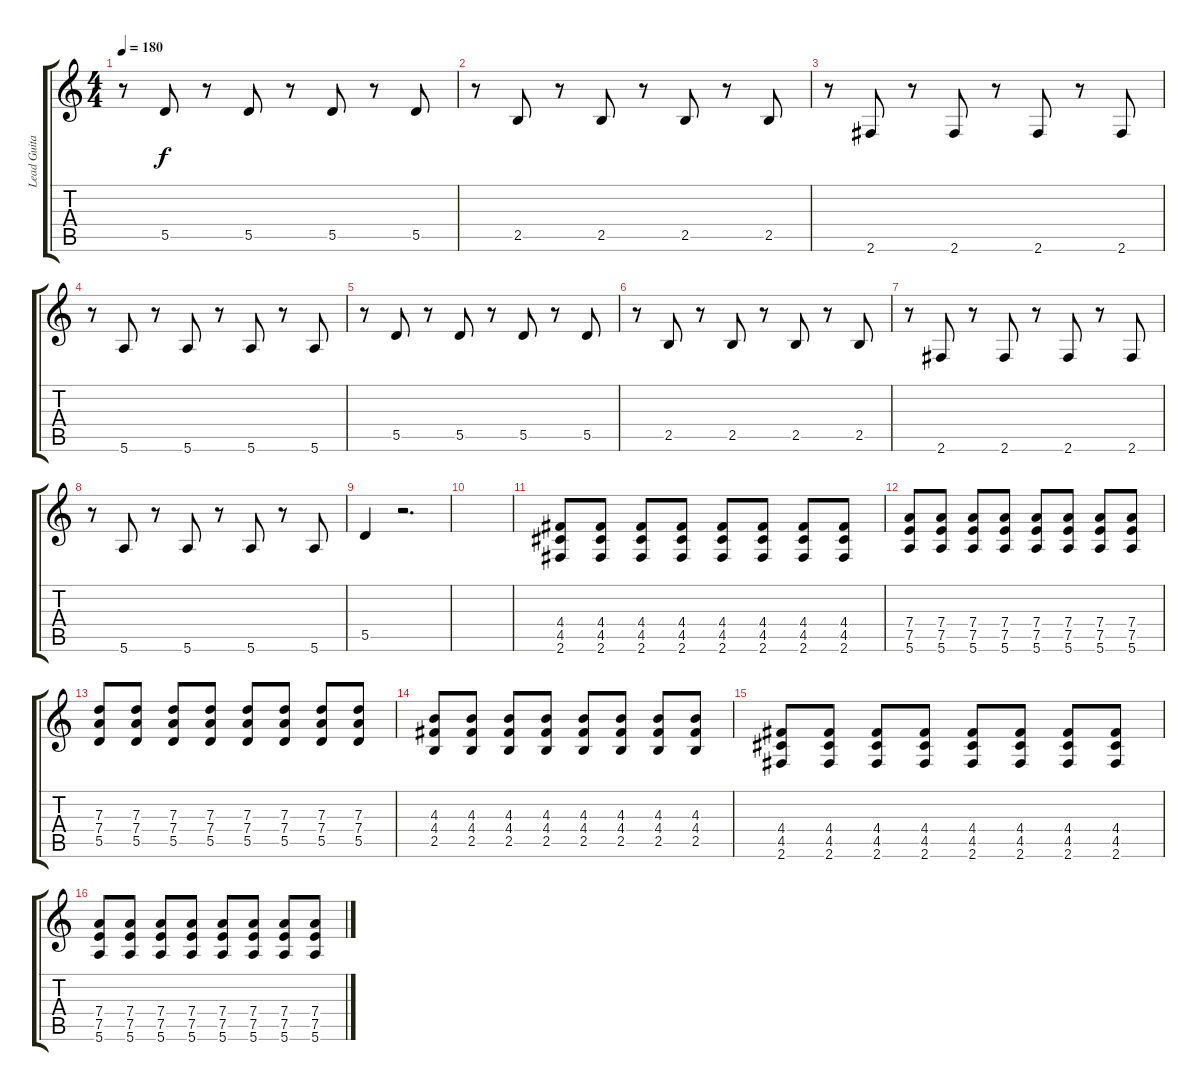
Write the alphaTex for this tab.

\track ("Lead Guitar" "Lead Guita") {instrument distortionguitar}
\staff {score tabs}
\tuning (E4 B3 G3 D3 A2 E2) {hide}
\ts (4 4)
\tempo 180
\clef g2
\ks c
r.8{dy f} 5.5.8 r.8 5.5.8 r.8 5.5.8 r.8 5.5.8 |
r.8 2.5.8 r.8 2.5.8 r.8 2.5.8 r.8 2.5.8 |
r.8 2.6.8 r.8 2.6.8 r.8 2.6.8 r.8 2.6.8 |
r.8 5.6.8 r.8 5.6.8 r.8 5.6.8 r.8 5.6.8 |
r.8 5.5.8 r.8 5.5.8 r.8 5.5.8 r.8 5.5.8 |
r.8 2.5.8 r.8 2.5.8 r.8 2.5.8 r.8 2.5.8 |
r.8 2.6.8 r.8 2.6.8 r.8 2.6.8 r.8 2.6.8 |
r.8 5.6.8 r.8 5.6.8 r.8 5.6.8 r.8 5.6.8 |
5.5.4 r.2{d} |
|
(4.4 4.5 2.6).8 (4.4 4.5 2.6).8 (4.4 4.5 2.6).8 (4.4 4.5 2.6).8 (4.4 4.5 2.6).8 (4.4 4.5 2.6).8 (4.4 4.5 2.6).8 (4.4 4.5 2.6).8 |
(7.4 7.5 5.6).8 (7.4 7.5 5.6).8 (7.4 7.5 5.6).8 (7.4 7.5 5.6).8 (7.4 7.5 5.6).8 (7.4 7.5 5.6).8 (7.4 7.5 5.6).8 (7.4 7.5 5.6).8 |
(7.3 7.4 5.5).8 (7.3 7.4 5.5).8 (7.3 7.4 5.5).8 (7.3 7.4 5.5).8 (7.3 7.4 5.5).8 (7.3 7.4 5.5).8 (7.3 7.4 5.5).8 (7.3 7.4 5.5).8 |
(4.3 4.4 2.5).8 (4.3 4.4 2.5).8 (4.3 4.4 2.5).8 (4.3 4.4 2.5).8 (4.3 4.4 2.5).8 (4.3 4.4 2.5).8 (4.3 4.4 2.5).8 (4.3 4.4 2.5).8 |
(4.4 4.5 2.6).8 (4.4 4.5 2.6).8 (4.4 4.5 2.6).8 (4.4 4.5 2.6).8 (4.4 4.5 2.6).8 (4.4 4.5 2.6).8 (4.4 4.5 2.6).8 (4.4 4.5 2.6).8 |
(7.4 7.5 5.6).8 (7.4 7.5 5.6).8 (7.4 7.5 5.6).8 (7.4 7.5 5.6).8 (7.4 7.5 5.6).8 (7.4 7.5 5.6).8 (7.4 7.5 5.6).8 (7.4 7.5 5.6).8
